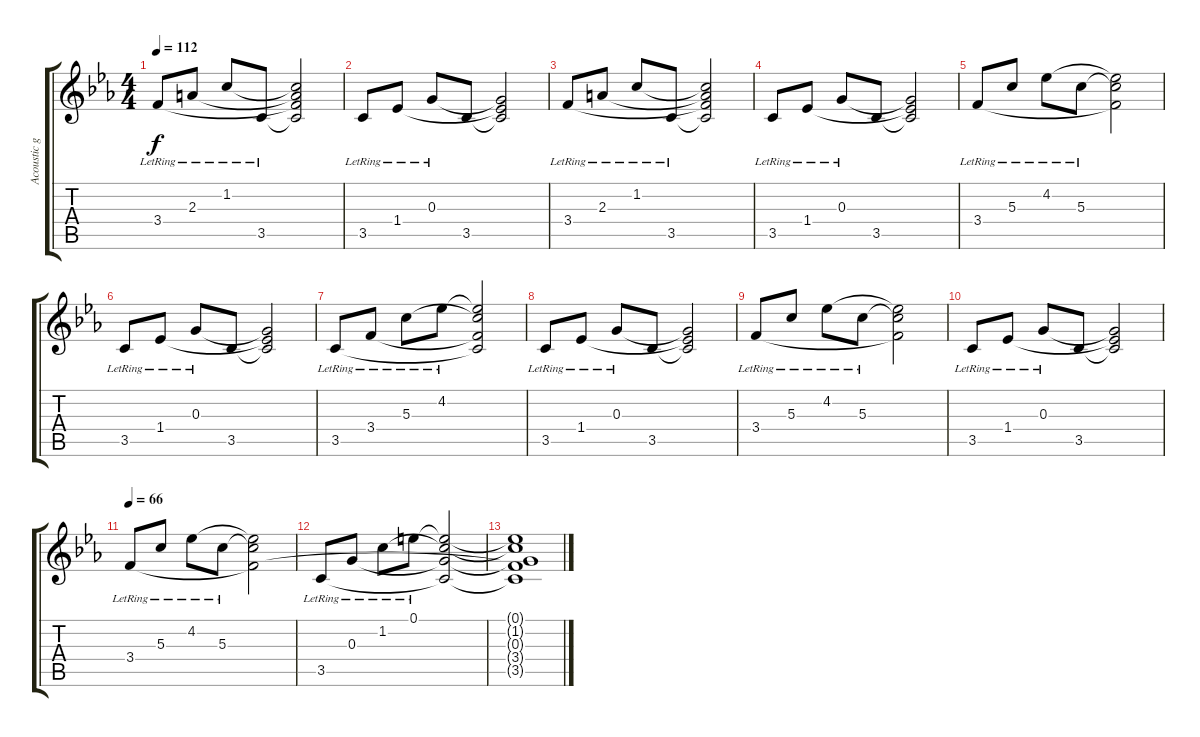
\track ("Acoustic gtr." "Acoustic g") {instrument acousticguitarsteel}
\staff {score tabs}
\tuning (E4 B3 G3 D3 A2 E2) {hide}
\ts (4 4)
\tempo 112
\clef g2
\ks cminor
3.4{lr}.8{dy f} 2.3{lr}.8 1.2{lr}.8 3.5{lr}.8 (1.2{t} 2.3{t} 3.4{t} 3.5{t}).2 |
3.5{lr}.8 1.4{lr}.8 0.3{lr}.8 3.5.8 (0.3{t} 1.4{t} 3.5{t}).2 |
3.4{lr}.8 2.3{lr}.8 1.2{lr}.8 3.5{lr}.8 (1.2{t} 2.3{t} 3.4{t} 3.5{t}).2 |
3.5{lr}.8 1.4{lr}.8 0.3{lr}.8 3.5.8 (0.3{t} 1.4{t} 3.5{t}).2 |
3.4{lr}.8 5.3{lr}.8 4.2{lr}.8 5.3{lr}.8 (4.2{t} 5.3{t} 3.4{t}).2 |
3.5{lr}.8 1.4{lr}.8 0.3{lr}.8 3.5.8 (0.3{t} 1.4{t} 3.5{t}).2 |
3.5{lr}.8 3.4{lr}.8 5.3{lr}.8 4.2{lr}.8 (4.2{t} 5.3{t} 3.4{t} 3.5{t}).2 |
3.5{lr}.8 1.4{lr}.8 0.3{lr}.8 3.5.8 (0.3{t} 1.4{t} 3.5{t}).2 |
3.4{lr}.8 5.3{lr}.8 4.2{lr}.8 5.3{lr}.8 (4.2{t} 5.3{t} 3.4{t}).2 |
3.5{lr}.8 1.4{lr}.8 0.3{lr}.8 3.5.8 (0.3{t} 1.4{t} 3.5{t}).2 |
\tempo 66
3.4{lr}.8 5.3{lr}.8 4.2{lr}.8 5.3{lr}.8 (4.2{t} 5.3{t} 3.4{t}).2 |
3.5{lr}.8 0.3{lr}.8 1.2{lr}.8 0.1{lr}.8 (0.1{t} 1.2{t} 0.3{t} 3.5{t}).2 |
(0.1{t} 1.2{t} 0.3{t} 3.4{t} 3.5{t}).1
